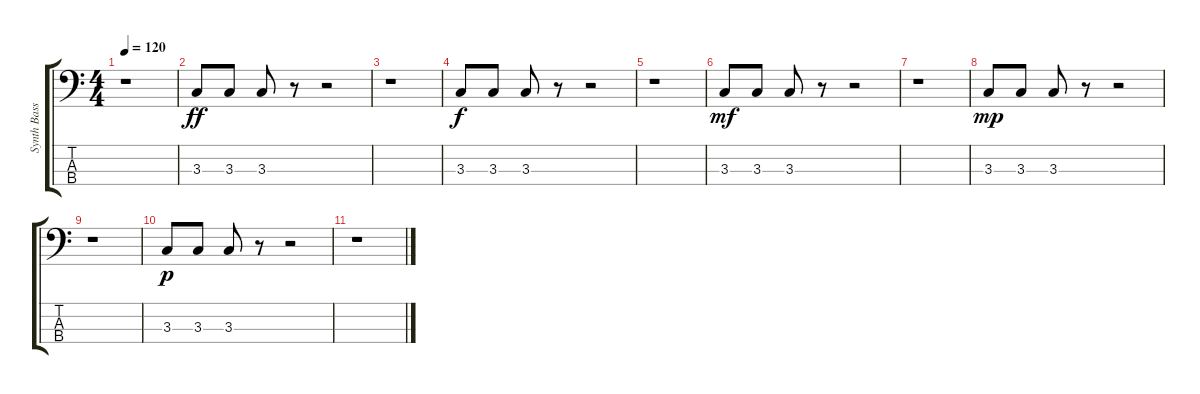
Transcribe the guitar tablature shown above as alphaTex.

\track ("Synth Bass" "Synth Bass") {instrument synthbass1}
\staff {score tabs}
\tuning (G2 D2 A1 E1) {hide}
\ts (4 4)
\tempo 120
\clef f4
\ks c
r.1{dy ff} |
3.3.8 3.3.8 3.3.8 r.8 r.2 |
r.1 |
3.3.8{dy f} 3.3.8 3.3.8 r.8 r.2 |
r.1 |
3.3.8{dy mf} 3.3.8 3.3.8 r.8 r.2 |
r.1 |
3.3.8{dy mp} 3.3.8 3.3.8 r.8 r.2 |
r.1 |
3.3.8{dy p} 3.3.8 3.3.8 r.8 r.2 |
r.1
